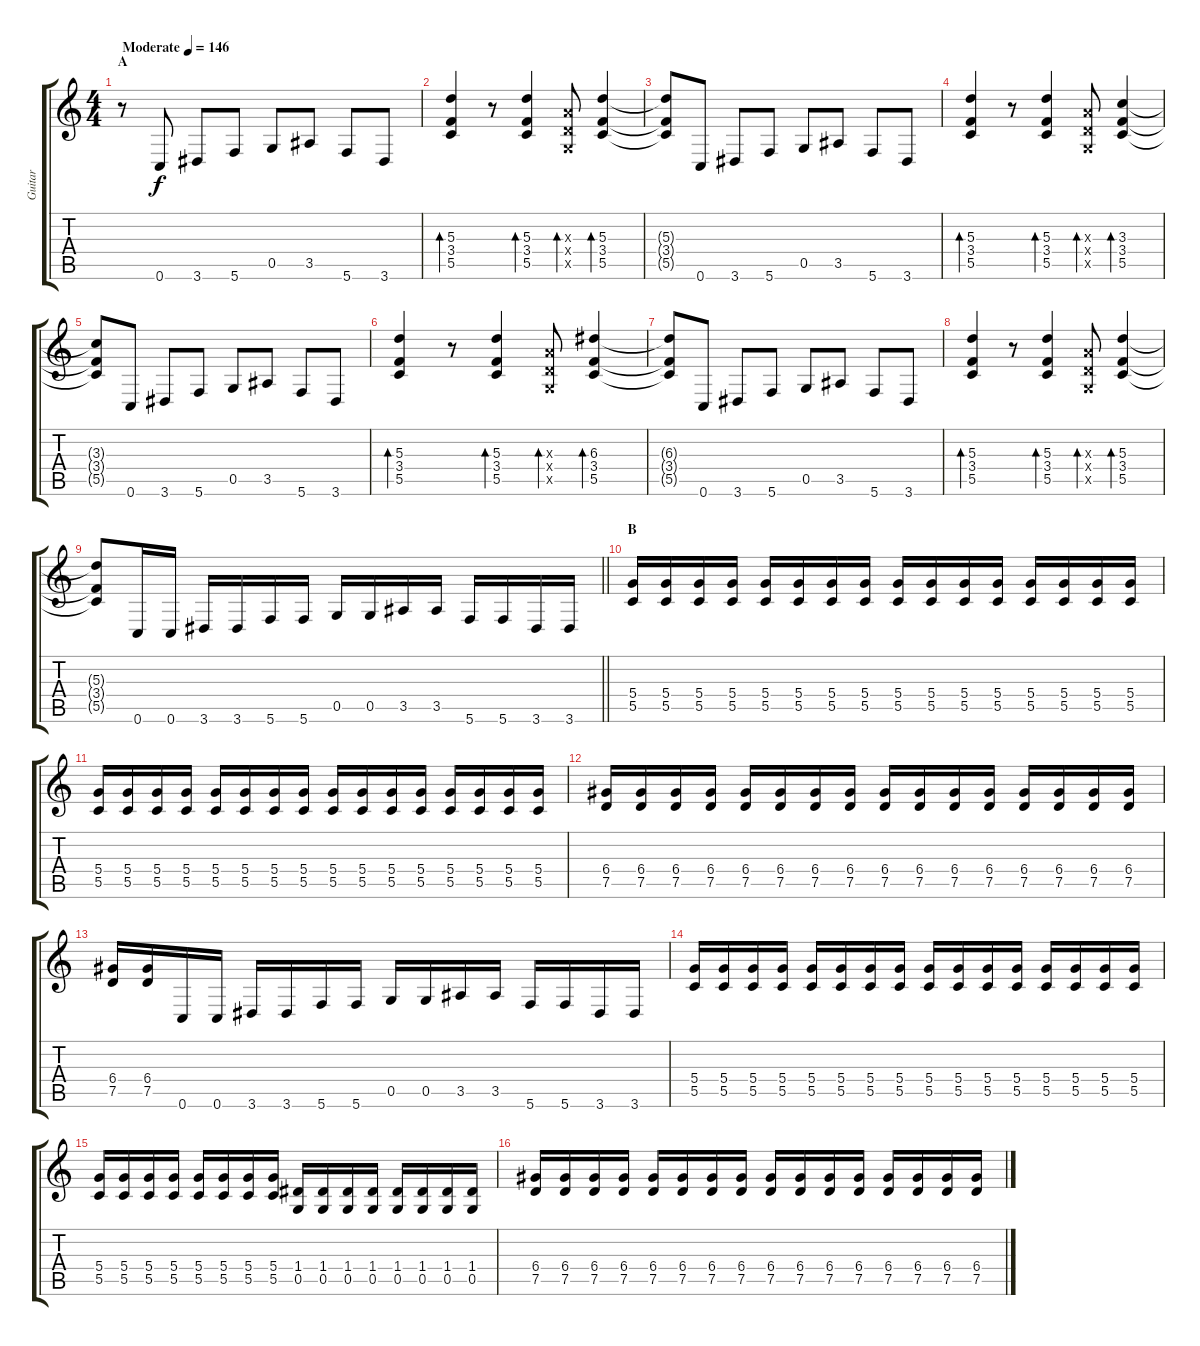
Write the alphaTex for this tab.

\track ("Guitar" "Guitar") {instrument distortionguitar}
\staff {score tabs}
\tuning (G4 E4 A3 D3 G2 C2) {hide}
\ts (4 4)
\section ("" "A")
\tempo (146 "Moderate")
\clef g2
\ks c
r.8{dy f instrument distortionguitar} 0.6.8 3.6.8 5.6.8 0.5.8 3.5.8 5.6.8 3.6.8 |
(5.3 3.4 5.5).4{bd 60} r.8 (5.3 3.4 5.5).4{bd 60} (0.3{x} 0.4{x} 0.5{x}).8{bd 60} (5.3 3.4 5.5).4{bd 60} |
(5.3{t} 3.4{t} 5.5{t}).8 0.6.8 3.6.8 5.6.8 0.5.8 3.5.8 5.6.8 3.6.8 |
(5.3 3.4 5.5).4{bd 60} r.8 (5.3 3.4 5.5).4{bd 60} (0.3{x} 0.4{x} 0.5{x}).8{bd 60} (3.3 3.4 5.5).4{bd 60} |
(3.3{t} 3.4{t} 5.5{t}).8 0.6.8 3.6.8 5.6.8 0.5.8 3.5.8 5.6.8 3.6.8 |
(5.3 3.4 5.5).4{bd 60} r.8 (5.3 3.4 5.5).4{bd 60} (0.3{x} 0.4{x} 0.5{x}).8{bd 60} (6.3 3.4 5.5).4{bd 60} |
(6.3{t} 3.4{t} 5.5{t}).8 0.6.8 3.6.8 5.6.8 0.5.8 3.5.8 5.6.8 3.6.8 |
(5.3 3.4 5.5).4{bd 60} r.8 (5.3 3.4 5.5).4{bd 60} (0.3{x} 0.4{x} 0.5{x}).8{bd 60} (5.3 3.4 5.5).4{bd 60} |
\barLineRight lightlight
(5.3{t} 3.4{t} 5.5{t}).8 0.6.16 0.6.16 3.6.16 3.6.16 5.6.16 5.6.16 0.5.16 0.5.16 3.5.16 3.5.16 5.6.16 5.6.16 3.6.16 3.6.16 |
\section ("" "B")
(5.4 5.5).16 (5.4 5.5).16 (5.4 5.5).16 (5.4 5.5).16 (5.4 5.5).16 (5.4 5.5).16 (5.4 5.5).16 (5.4 5.5).16 (5.4 5.5).16 (5.4 5.5).16 (5.4 5.5).16 (5.4 5.5).16 (5.4 5.5).16 (5.4 5.5).16 (5.4 5.5).16 (5.4 5.5).16 |
(5.4 5.5).16 (5.4 5.5).16 (5.4 5.5).16 (5.4 5.5).16 (5.4 5.5).16 (5.4 5.5).16 (5.4 5.5).16 (5.4 5.5).16 (5.4 5.5).16 (5.4 5.5).16 (5.4 5.5).16 (5.4 5.5).16 (5.4 5.5).16 (5.4 5.5).16 (5.4 5.5).16 (5.4 5.5).16 |
(6.4 7.5).16 (6.4 7.5).16 (6.4 7.5).16 (6.4 7.5).16 (6.4 7.5).16 (6.4 7.5).16 (6.4 7.5).16 (6.4 7.5).16 (6.4 7.5).16 (6.4 7.5).16 (6.4 7.5).16 (6.4 7.5).16 (6.4 7.5).16 (6.4 7.5).16 (6.4 7.5).16 (6.4 7.5).16 |
(6.4 7.5).16 (6.4 7.5).16 0.6.16 0.6.16 3.6.16 3.6.16 5.6.16 5.6.16 0.5.16 0.5.16 3.5.16 3.5.16 5.6.16 5.6.16 3.6.16 3.6.16 |
(5.4 5.5).16 (5.4 5.5).16 (5.4 5.5).16 (5.4 5.5).16 (5.4 5.5).16 (5.4 5.5).16 (5.4 5.5).16 (5.4 5.5).16 (5.4 5.5).16 (5.4 5.5).16 (5.4 5.5).16 (5.4 5.5).16 (5.4 5.5).16 (5.4 5.5).16 (5.4 5.5).16 (5.4 5.5).16 |
(5.4 5.5).16 (5.4 5.5).16 (5.4 5.5).16 (5.4 5.5).16 (5.4 5.5).16 (5.4 5.5).16 (5.4 5.5).16 (5.4 5.5).16 (1.4 0.5).16 (1.4 0.5).16 (1.4 0.5).16 (1.4 0.5).16 (1.4 0.5).16 (1.4 0.5).16 (1.4 0.5).16 (1.4 0.5).16 |
(6.4 7.5).16 (6.4 7.5).16 (6.4 7.5).16 (6.4 7.5).16 (6.4 7.5).16 (6.4 7.5).16 (6.4 7.5).16 (6.4 7.5).16 (6.4 7.5).16 (6.4 7.5).16 (6.4 7.5).16 (6.4 7.5).16 (6.4 7.5).16 (6.4 7.5).16 (6.4 7.5).16 (6.4 7.5).16
